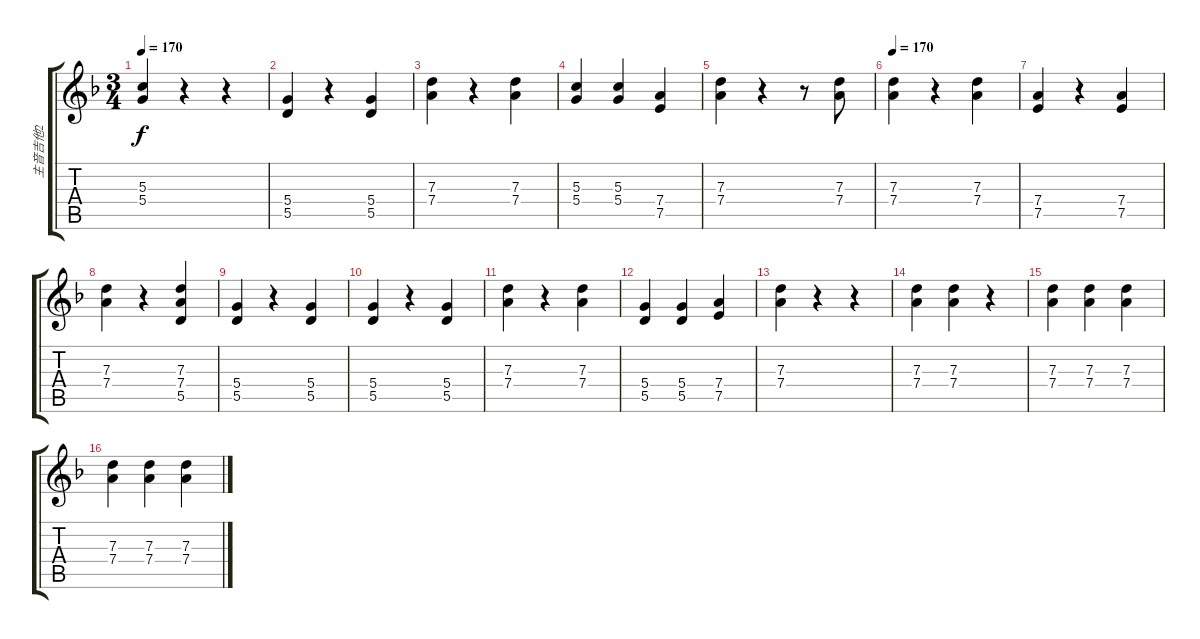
\track ("主音吉他2" "主音吉他2") {instrument electricguitarjazz}
\staff {score tabs}
\tuning (E4 B3 G3 D3 A2 E2) {hide}
\ts (3 4)
\tempo 170
\clef g2
\ks f
(5.3 5.4).4{dy f} r.4 r.4 |
(5.4 5.5).4 r.4 (5.4 5.5).4 |
(7.3 7.4).4 r.4 (7.3 7.4).4 |
(5.3 5.4).4 (5.3 5.4).4 (7.4 7.5).4 |
(7.3 7.4).4 r.4 r.8 (7.3 7.4).8 |
\tempo 170
(7.3 7.4).4 r.4 (7.3 7.4).4 |
(7.4 7.5).4 r.4 (7.4 7.5).4 |
(7.3 7.4).4 r.4 (7.3 7.4 5.5).4 |
(5.4 5.5).4 r.4 (5.4 5.5).4 |
(5.4 5.5).4 r.4 (5.4 5.5).4 |
(7.3 7.4).4 r.4 (7.3 7.4).4 |
(5.4 5.5).4 (5.4 5.5).4 (7.4 7.5).4 |
(7.3 7.4).4 r.4 r.4 |
(7.3 7.4).4 (7.3 7.4).4 r.4 |
(7.3 7.4).4 (7.3 7.4).4 (7.3 7.4).4 |
(7.3 7.4).4 (7.3 7.4).4 (7.3 7.4).4
